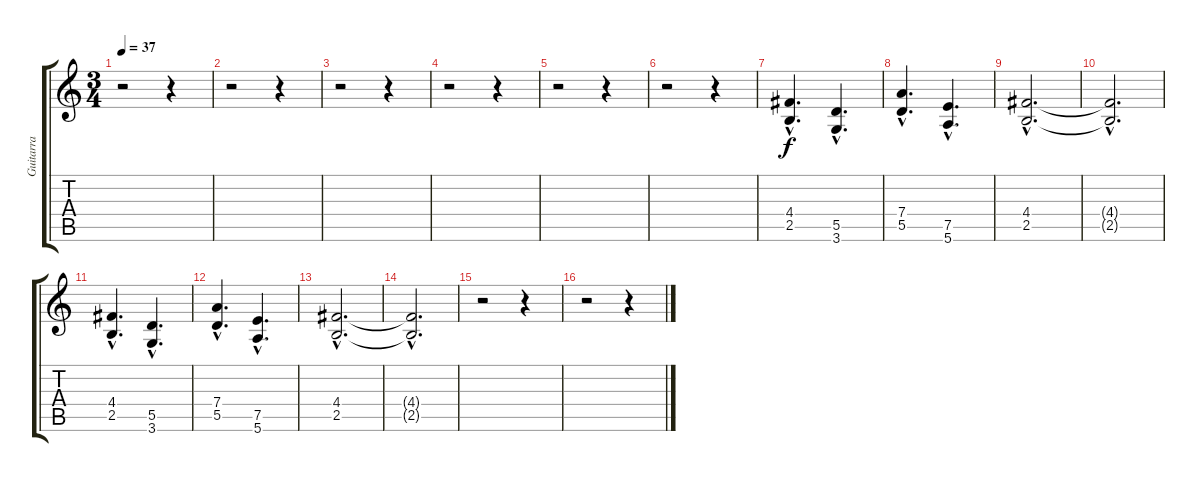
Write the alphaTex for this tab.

\track ("Guitarra" "Guitarra") {instrument distortionguitar}
\staff {score tabs}
\tuning (E4 B3 G3 D3 A2 E2) {hide}
\ts (3 4)
\tempo 37
\clef g2
\ks c
r.2{dy f instrument distortionguitar} r.4 |
r.2 r.4 |
r.2 r.4 |
r.2 r.4 |
r.2 r.4 |
r.2 r.4 |
(4.4{hac} 2.5{hac}).4{d volume 16} (5.5{hac} 3.6{hac}).4{d} |
(7.4{hac} 5.5{hac}).4{d} (7.5{hac} 5.6{hac}).4{d} |
(4.4{hac} 2.5{hac}).2{d volume 4} |
(4.4{hac t} 2.5{hac t}).2{d} |
(4.4{hac} 2.5{hac}).4{d volume 16} (5.5{hac} 3.6{hac}).4{d} |
(7.4{hac} 5.5{hac}).4{d} (7.5{hac} 5.6{hac}).4{d} |
(4.4{hac} 2.5{hac}).2{d volume 4} |
(4.4{hac t} 2.5{hac t}).2{d} |
r.2 r.4 |
r.2 r.4
